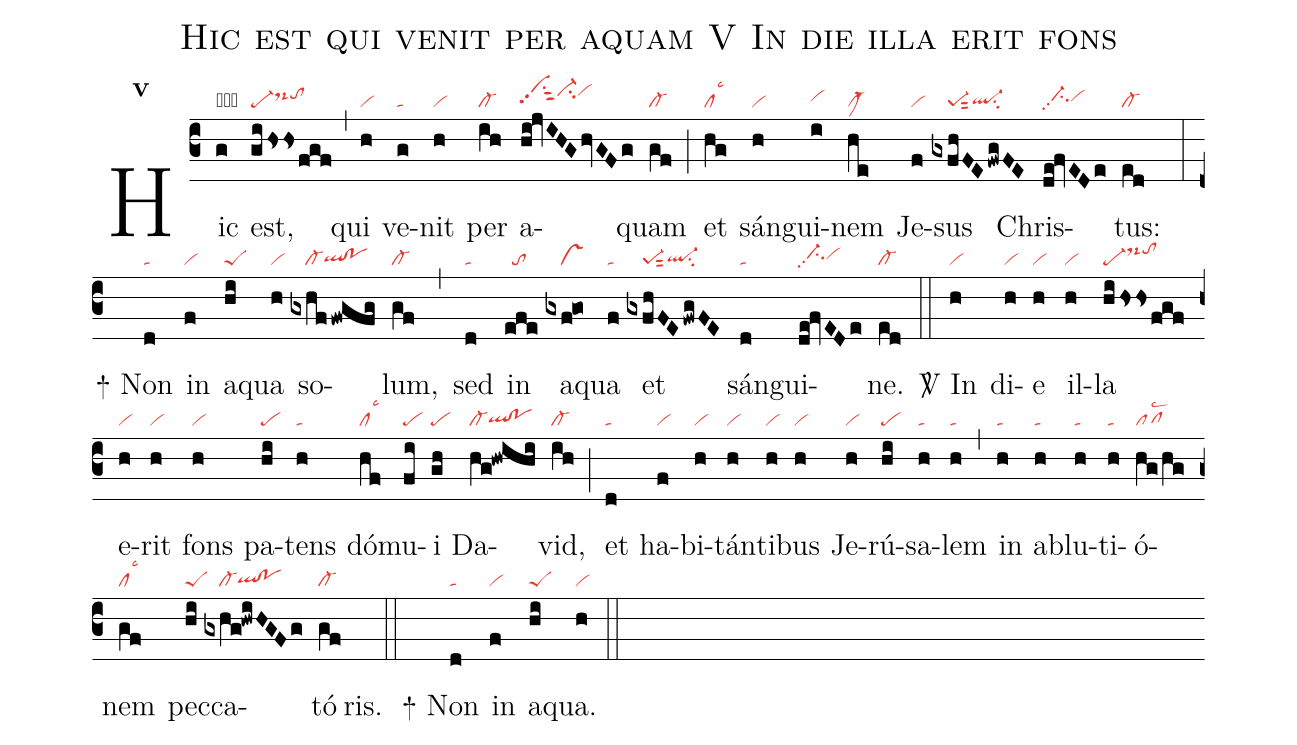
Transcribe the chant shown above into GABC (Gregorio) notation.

name:Hic est qui venit per aquam V In die illa erit fons;
office-part:re;
mode:5;
nabc-lines:1;
%%
initial-style: 1;
name: Hic est qui venit per aquam;
mode:5;
office-part: Responsorium;
annotation: Resp.;
annotation:v;
nabc-lines:1;
%%
(c3) Hic(g|obta) est,(gi/hssfgf|pe-ds-hitohi) (,) qui(h|vi) ve(g|ta)nit(h|vi) per(ih|cl-) a(hi!jvIHGhvGFg|vihkpp2su1sut2ci-hjvihj)quam(gf|cl-) (;) et(hg|cllsc3) sán(h|vi)gui(i|vihh)nem(he|clM-) Je(f|vi)sus(gxfhFE/fwgFE|////pe-1sut2ql-hgsu2) Chris(de!fvEDe|//ci-hhpp2vihh)tus:(ed|cl-) (:)

<sp>+</sp> Non(d|ta) in(f|vi) a(hi|peS)qua(h|vi) so(gxhffwgfg|////cl-qlhg!pohg)lum,(gf|cl-) (,) sed(d|ta) in(efe|//to) a(gxf!go|////vs)qua(f|ta) et(gxfhFE/fwgFE|////pe-1sut2ql-hgsu2) sán(d|ta)gui(de!fvEDe|//ci-hhpp2vihh)ne.(ed|cl-) (::)

<sp>V/</sp> In(h|vi) di(h|vi)e(h|vi) il(h|vi)la(hi/hssfgf|pe-ds-hjtohj) e(h|vi)rit(h|vi) fons(h|vi) pa(hi|pe)tens(h|ta) dó(hf|cllsc3)mu(fi|pe)i(gh|pe) Da(hg!hwihi|cl-qlhg!pohg)vid,(ih|cl-) (;) et(d|ta) ha(f|vi)bi(h|vi)tán(h|vi)ti(h|vi)bus(h|vi) Je(h|vi)rú(hi|pe)sa(h|ta)lem(h|ta) (,) in(h|ta) ab(h|ta)lu(h|ta)ti(h|ta)ó(hg/hg|pflsc2)nem(gf|cllsc3) pec(hi|peS)ca(gxhg!hwiHGFg|////cl-qlhg!pohg)tó(gf|cl-)ris. (::)

<sp>+</sp> Non(d|ta) in(f|vi) a(hi|peS)qua.(h|vi) (::cb)
